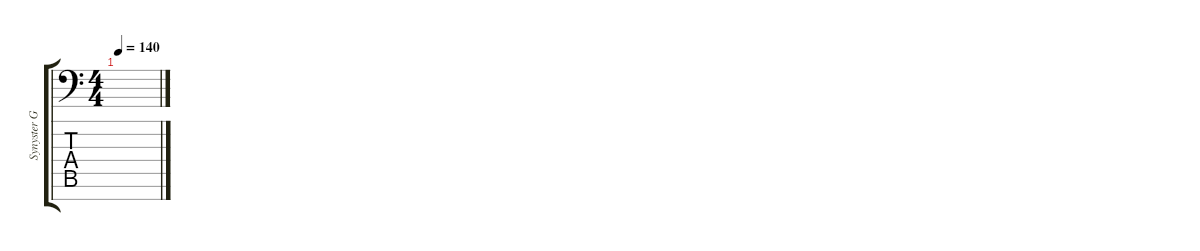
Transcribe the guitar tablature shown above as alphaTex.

\track ("Synyster Gates - Lead Guitar" "Synyster G") {instrument overdrivenguitar}
\staff {score tabs}
\tuning (E4 B3 G3 D3 A2 E2 C-1) {hide}
\ts (4 4)
\tempo 140
\clef f4
\ks c
